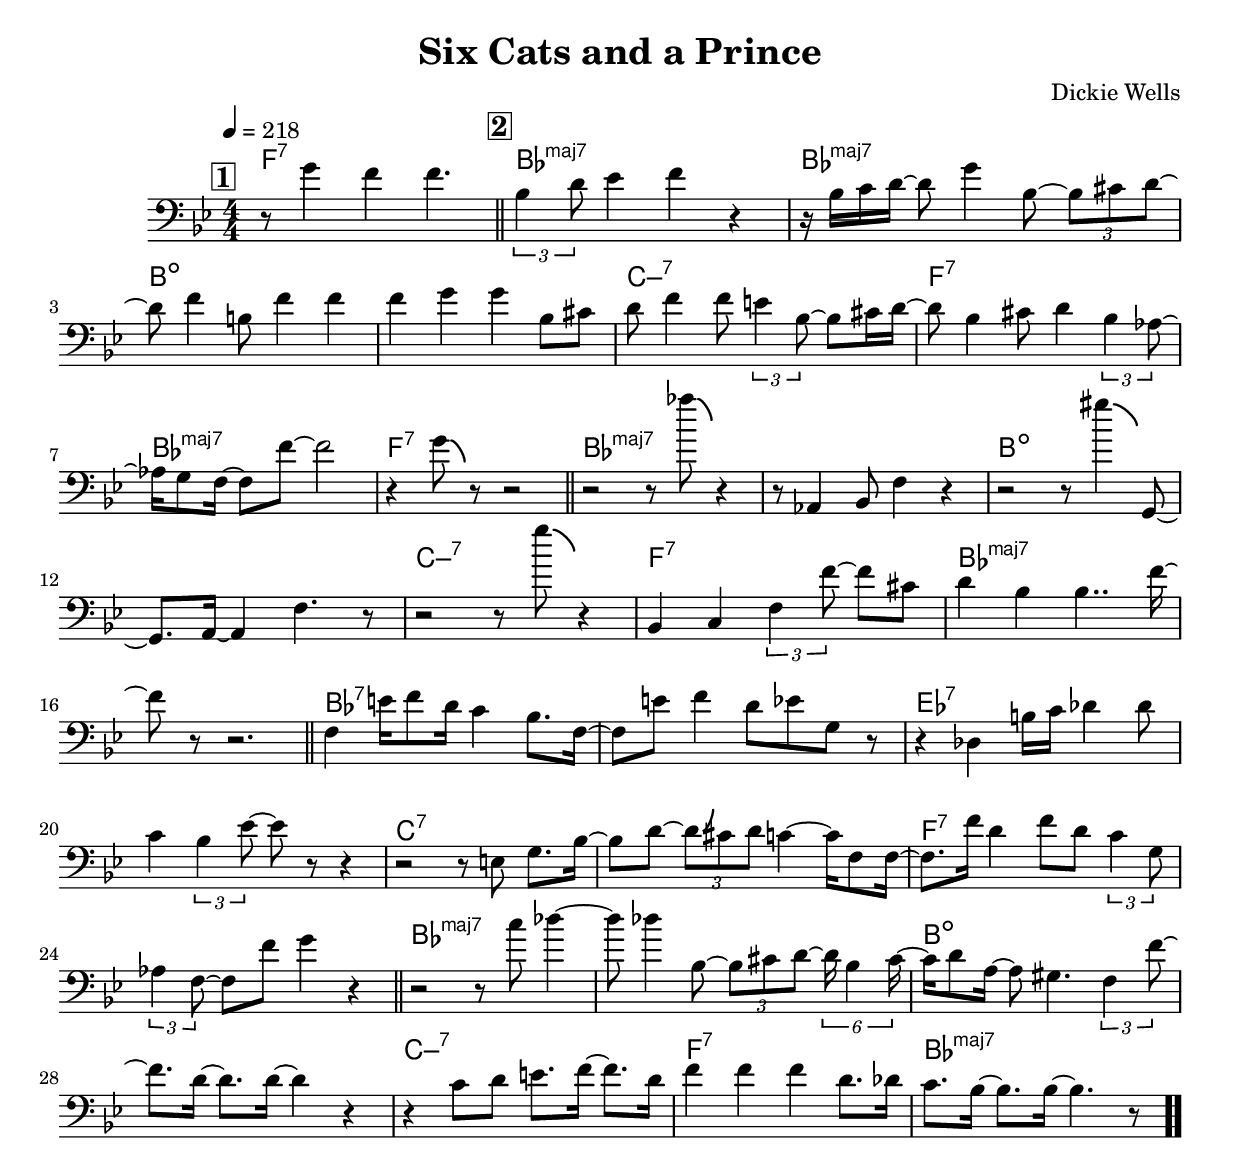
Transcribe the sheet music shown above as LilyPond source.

\version "2.13.2"

#(ly:set-option 'point-and-click #f)

\header {
  title = "Six Cats and a Prince"
  composer = "Dickie Wells"
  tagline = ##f
}
global =
{
    \override Staff.TimeSignature #'style = #'()
    \time 4/4
    \clef "bass"
    \key bes \major
    \override Rest #'direction = #'0
    \override MultiMeasureRest #'staff-position = #0
}
\score
{
<<
    \transpose c' c'

    \new ChordNames { \chords {
      \set majorSevenSymbol = \markup { "maj7" }
      \set minorChordModifier = \markup { \char ##x2013 }
      | f1:7 
      | bes1:maj | bes1:maj | b1:dim | s1 | c1:min7 | f1:7 | bes1:maj | f1:7 
      | bes1:maj | s1 | b1:dim | s1 | c1:min7 | f1:7 | bes1:maj | s1 
      | bes1:7 | s1 | es1:7 | s1 | c1:7 | s1 | f1:7 | s1 
      | bes1:maj | s1 | b1:dim | s1 | c1:min7 | f1:7 | bes1:maj|
      }
      }

    \new Staff
    <<
    \transpose c' c'

    {
      \global
  		%\override Score.MetronomeMark #'transparent = ##t
  		%\override Score.MetronomeMark #'stencil = ##f
  		
  		\override HorizontalBracket #'direction = #UP
  		\override HorizontalBracket #'bracket-flare = #'(0 . 0)
  		
  		\override TextSpanner #'dash-fraction = #1.0
  		\override TextSpanner #'bound-details #'left #'text = \markup{ \concat{\draw-line #'(0 . -1.0) \draw-line #'(1.0 . 0) }}
  		\override TextSpanner #'bound-details #'right #'text = \markup{ \concat{ \draw-line #'(1.0 . 0) \draw-line #'(0 . -1.0) }}
          \set Score.markFormatter = #format-mark-box-numbers


      \tempo 4 = 218
      \set Score.currentBarNumber = #0
     
      \bar "||" \mark \default r8 g'4 f'4 f'4. 
      \bar "||" \mark \default \tuplet 3/2 {bes4 d'8} es'4 f'4 r4 
      | r16 bes16 c'16 d'16~ d'8 g'4 bes8~ \tuplet 3/2 {bes8 cis'8 d'8~} 
      | d'8 f'4 b8 f'4 f'4 
      | f'4 g'4 g'4 bes8 cis'8 
      | d'8 f'4 f'8 \tuplet 3/2 {e'4 bes8~} bes8 cis'16 d'16~ 
      | d'8 bes4 cis'8 d'4 \tuplet 3/2 {bes4 aes8~} 
      | aes16 g8 f16~ f8 f'8~ f'2 
      | r4 g'8\bendAfter #-4  r8 r2 
      \bar "||" r2 r8 aes''8\bendAfter #-4  r4 
      | r8 aes,4 bes,8 f4 r4 
      | r2 r8 gis''4\bendAfter #-4  g,8~ 
      | g,8. a,16~ a,4 f4. r8 
      | r2 r8 g''8\bendAfter #-4  r4 
      | bes,4 c4 \tuplet 3/2 {f4 f'8~} f'8 cis'8 
      | d'4 bes4 bes4.. f'16~ 
      | f'8 r8 r2. 
      \bar "||" f4 e'16 f'8 d'16 c'4 bes8. f16~ 
      | f8 e'8 f'4 d'8 es'8 g8 r8 
      | r4 des4 b16 c'16 des'4 des'8 
      | c'4 \tuplet 3/2 {bes4 es'8~} es'8 r8 r4 
      | r2 r8 e8 g8. bes16~ 
      | bes8 d'8~ \tuplet 3/2 {d'8\bendAfter #+4  cis'8 d'8} c'4~ c'16 f8 f16~ 
      | f8. f'16 d'4 f'8 d'8 \tuplet 3/2 {c'4 g8} 
      | \tuplet 3/2 {aes4 f8~} f8 f'8 g'4 r4 
      \bar "||" r2 r8 c''8 des''4~ 
      | des''8 des''4 bes8~ \tuplet 3/2 {bes8 cis'8 d'8~} \tuplet 6/4 {d'16 bes4 cis'16~} 
      | cis'16 d'8 a16~ a8 gis4. \tuplet 3/2 {f4 f'8~} 
      | f'8. d'16~ d'8. d'16~ d'4 r4 
      | r4 c'8 d'8 e'8. f'16~ f'8. d'16 
      | f'4 f'4 f'4 d'8. des'16 
      | c'8. bes16~ bes8. bes16~ bes4. r8\bar  ".."
    }
    >>
>>    
}
